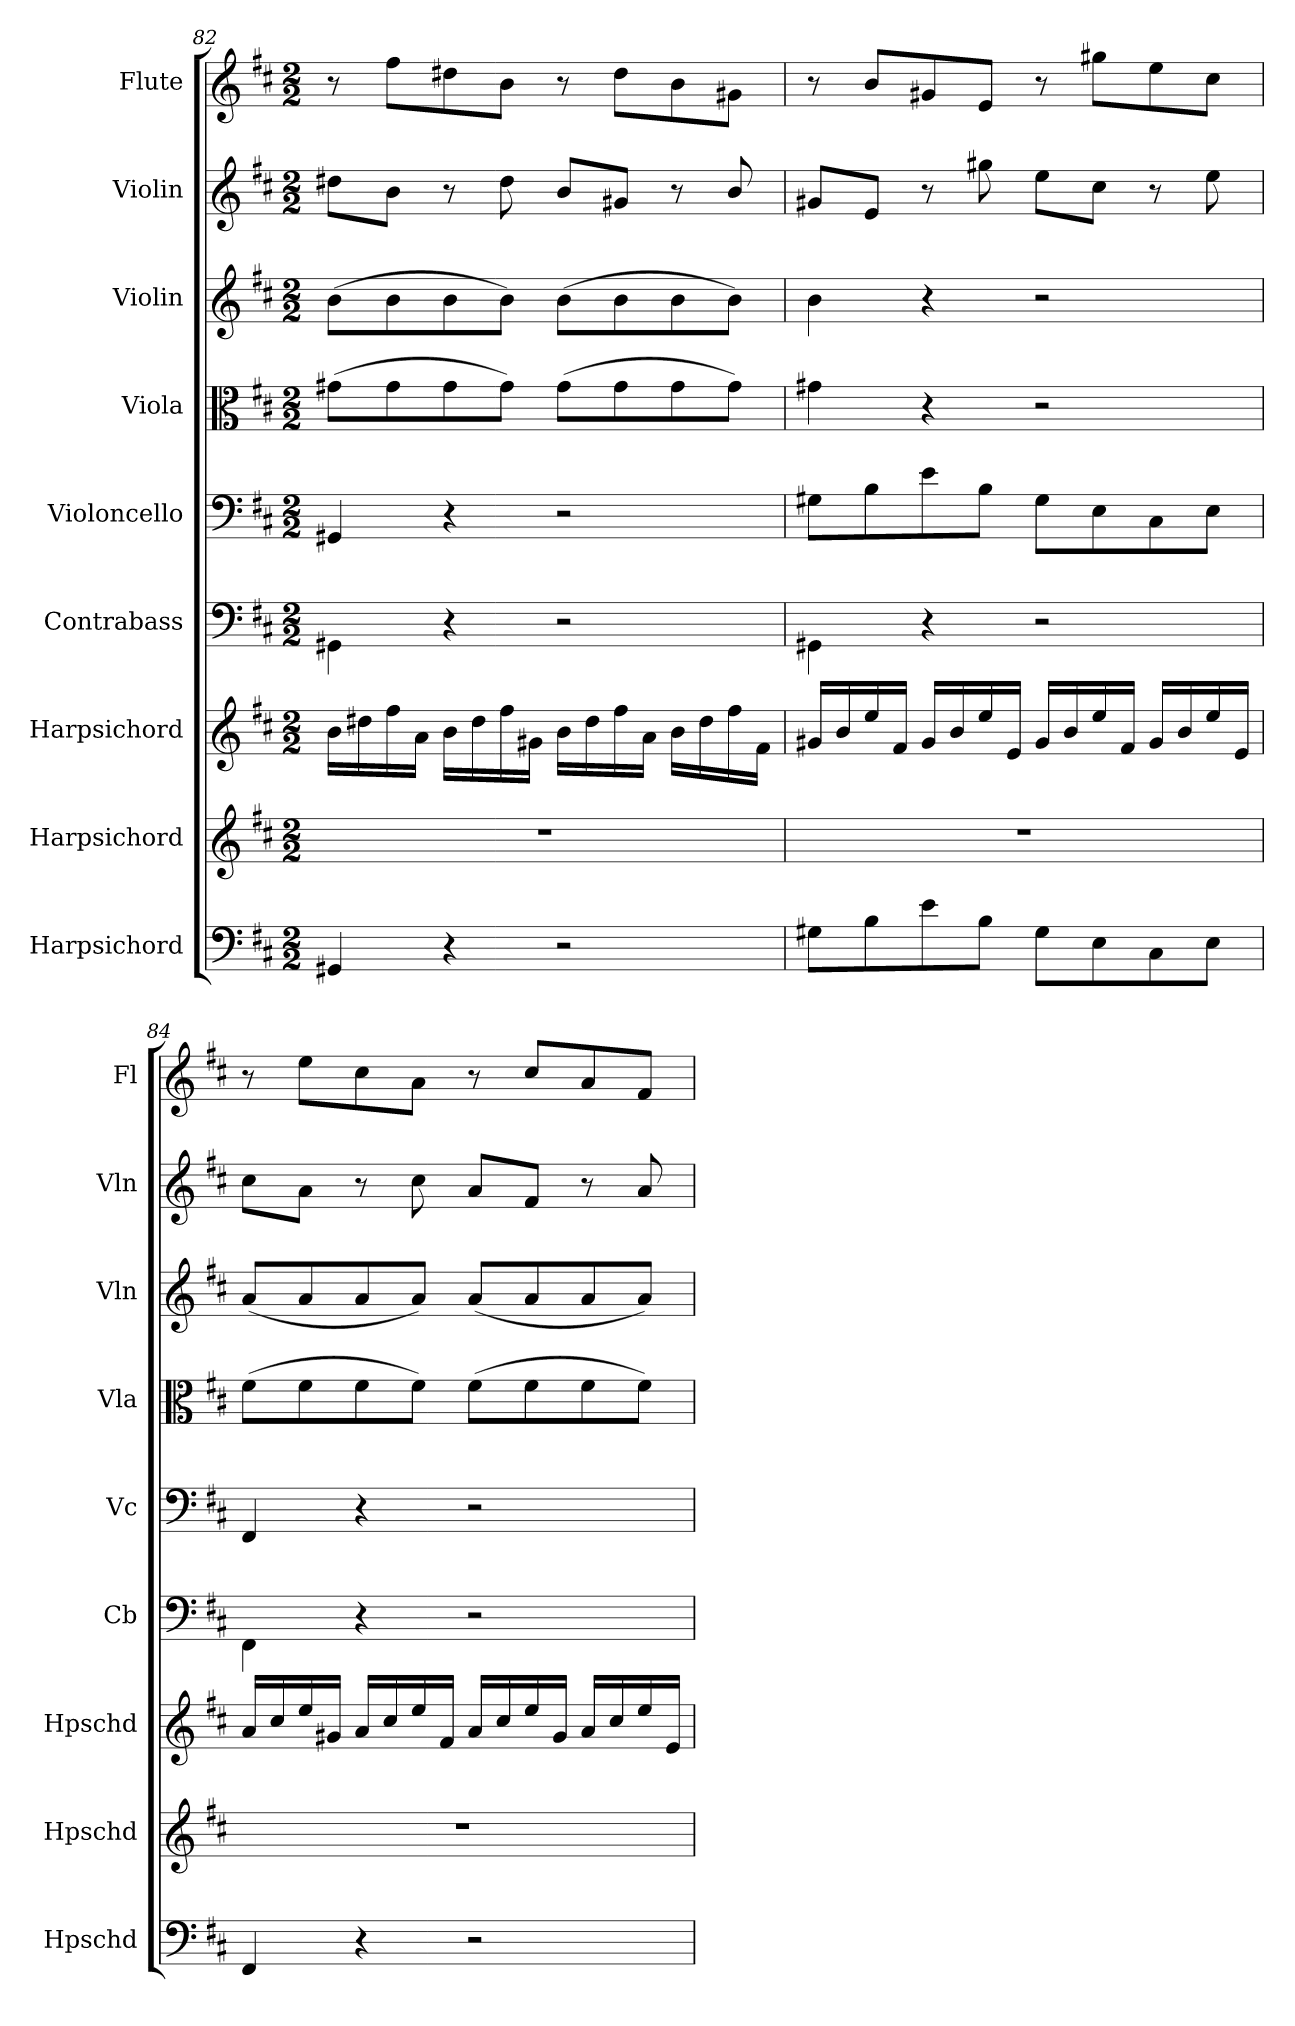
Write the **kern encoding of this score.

**kern	**kern	**kern	**kern	**kern	**kern	**kern	**kern	**kern
*part9	*part8	*part7	*part6	*part5	*part4	*part3	*part2	*part1
*staff9	*staff8	*staff7	*staff6	*staff5	*staff4	*staff3	*staff2	*staff1
*I"Harpsichord	*I"Harpsichord	*I"Harpsichord	*I"Contrabass	*I"Violoncello	*I"Viola	*I"Violin	*I"Violin	*I"Flute
*I'Hpschd	*I'Hpschd	*I'Hpschd	*I'Cb	*I'Vc	*I'Vla	*I'Vln	*I'Vln	*I'Fl
*clefF4	*clefG2	*clefG2	*clefF4	*clefF4	*clefC3	*clefG2	*clefG2	*clefG2
*	*	*	*ITrd7c12	*	*	*	*	*
*k[f#c#]	*k[f#c#]	*k[f#c#]	*k[f#c#]	*k[f#c#]	*k[f#c#]	*k[f#c#]	*k[f#c#]	*k[f#c#]
*D:	*D:	*D:	*D:	*D:	*D:	*D:	*D:	*D:
*M2/2	*M2/2	*M2/2	*M2/2	*M2/2	*M2/2	*M2/2	*M2/2	*M2/2
=82	=82	=82	=82	=82	=82	=82	=82	=82
4GG#X/	1r	16b\LL	4GGG#X\	4GG#X/	(8g#X\L	(8b\L	8dd#X\L	8r
.	.	16dd#X\	.	.	.	.	.	.
.	.	16ff#\	.	.	8g#\	8b\	8b\J	8ff#\L
.	.	16a\JJ	.	.	.	.	.	.
4r	.	16b\LL	4r	4r	8g#\	8b\	8r	8dd#X\
.	.	16dd#\	.	.	.	.	.	.
.	.	16ff#\	.	.	8g#\J)	8b\J)	8dd#\	8b\J
.	.	16g#X\JJ	.	.	.	.	.	.
2r	.	16b\LL	2r	2r	(8g#\L	(8b\L	8b/L	8r
.	.	16dd#\	.	.	.	.	.	.
.	.	16ff#\	.	.	8g#\	8b\	8g#X/J	8dd#\L
.	.	16a\JJ	.	.	.	.	.	.
.	.	16b\LL	.	.	8g#\	8b\	8r	8b\
.	.	16dd#\	.	.	.	.	.	.
.	.	16ff#\	.	.	8g#\J)	8b\J)	8b/	8g#X\J
.	.	16f#\JJ	.	.	.	.	.	.
=83	=83	=83	=83	=83	=83	=83	=83	=83
8G#X\L	1r	16g#X/LL	4GGG#X\	8G#X\L	4g#X\	4b\	8g#X/L	8r
.	.	16b/	.	.	.	.	.	.
8B\	.	16ee/	.	8B\	.	.	8e/J	8b/L
.	.	16f#/JJ	.	.	.	.	.	.
8e\	.	16g#/LL	4r	8e\	4r	4r	8r	8g#X/
.	.	16b/	.	.	.	.	.	.
8B\J	.	16ee/	.	8B\J	.	.	8gg#X\	8e/J
.	.	16e/JJ	.	.	.	.	.	.
8G#\L	.	16g#/LL	2r	8G#\L	2r	2r	8ee\L	8r
.	.	16b/	.	.	.	.	.	.
8E\	.	16ee/	.	8E\	.	.	8cc#\J	8gg#X\L
.	.	16f#/JJ	.	.	.	.	.	.
8C#\	.	16g#/LL	.	8C#\	.	.	8r	8ee\
.	.	16b/	.	.	.	.	.	.
8E\J	.	16ee/	.	8E\J	.	.	8ee\	8cc#\J
.	.	16e/JJ	.	.	.	.	.	.
=84	=84	=84	=84	=84	=84	=84	=84	=84
4FF#/	1r	16a/LL	4FFF#\	4FF#/	(8f#\L	(8a/L	8cc#\L	8r
.	.	16cc#/	.	.	.	.	.	.
.	.	16ee/	.	.	8f#\	8a/	8a\J	8ee\L
.	.	16g#X/JJ	.	.	.	.	.	.
4r	.	16a/LL	4r	4r	8f#\	8a/	8r	8cc#\
.	.	16cc#/	.	.	.	.	.	.
.	.	16ee/	.	.	8f#\J)	8a/J)	8cc#\	8a\J
.	.	16f#/JJ	.	.	.	.	.	.
2r	.	16a/LL	2r	2r	(8f#\L	(8a/L	8a/L	8r
.	.	16cc#/	.	.	.	.	.	.
.	.	16ee/	.	.	8f#\	8a/	8f#/J	8cc#/L
.	.	16g#/JJ	.	.	.	.	.	.
.	.	16a/LL	.	.	8f#\	8a/	8r	8a/
.	.	16cc#/	.	.	.	.	.	.
.	.	16ee/	.	.	8f#\J)	8a/J)	8a/	8f#/J
.	.	16e/JJ	.	.	.	.	.	.
=	=	=	=	=	=	=	=	=
*-	*-	*-	*-	*-	*-	*-	*-	*-
